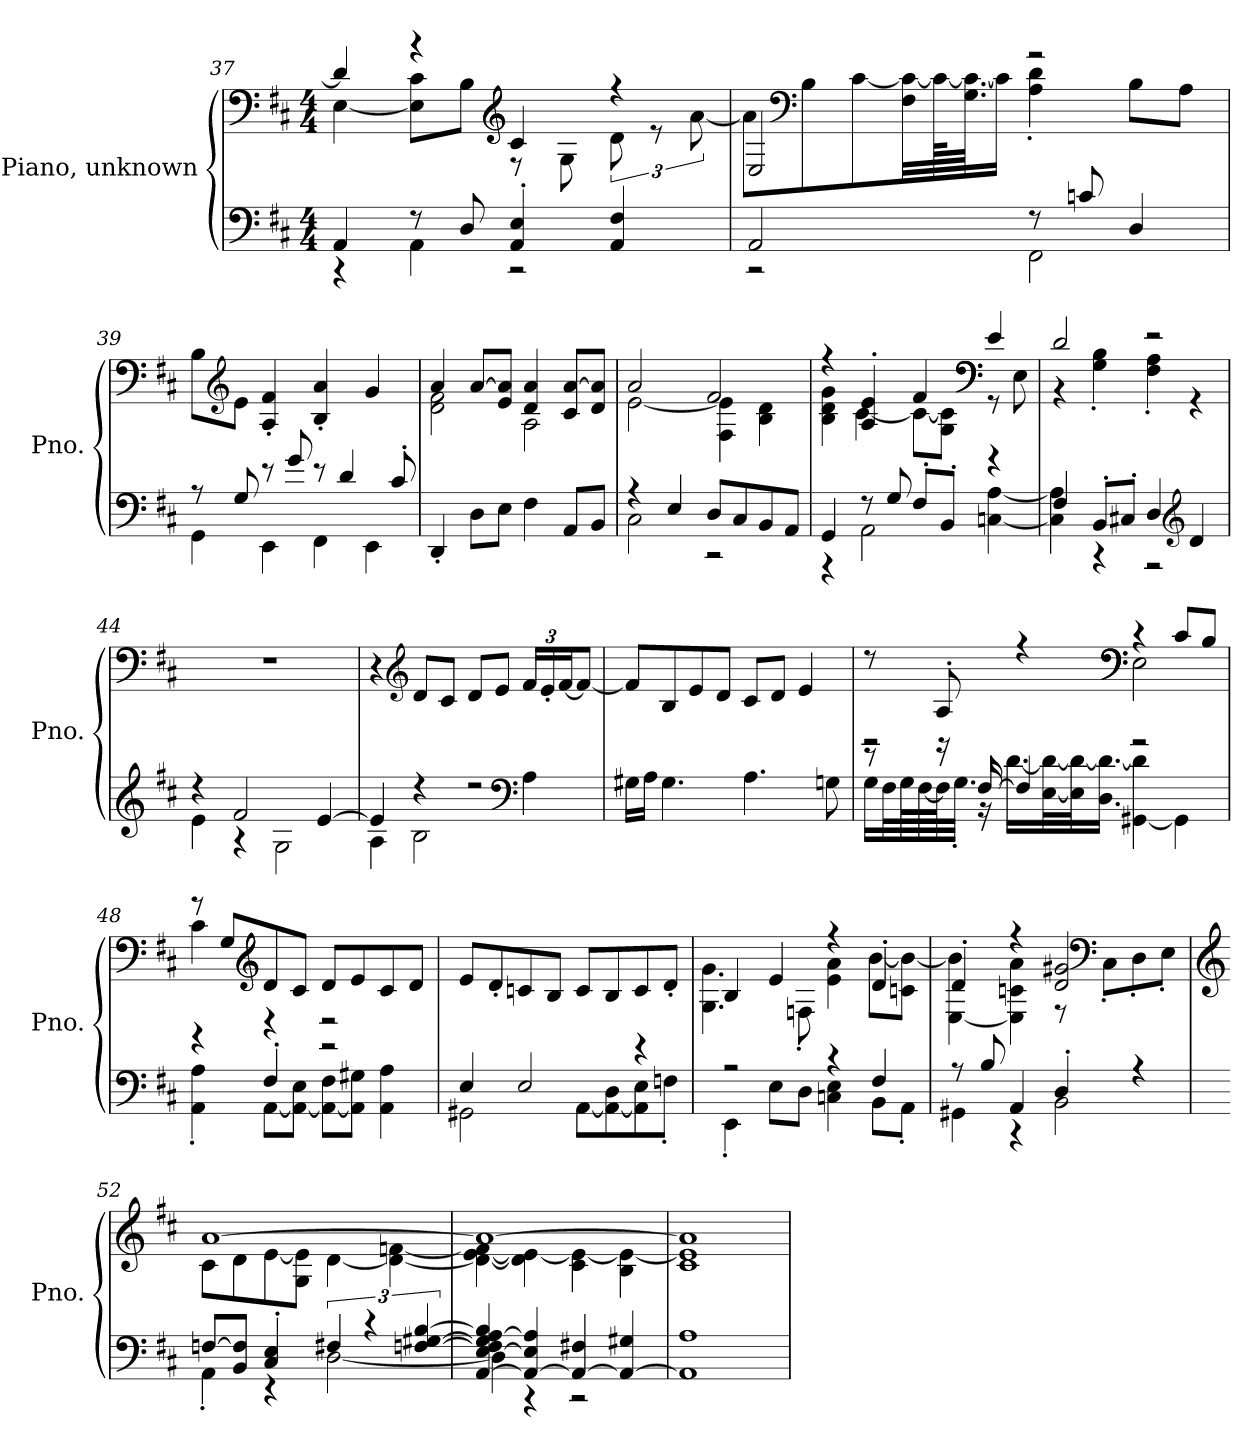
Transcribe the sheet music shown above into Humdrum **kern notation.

**kern	**kern
*part1	*part1
*staff2	*staff1
*I"Piano, unknown	*
*I'Pno.	*
*clefF4	*clefF4
*k[f#c#]	*k[f#c#]
*M4/4	*M4/4
=37	=37
*^	*^
4AA/	4r	4d/]	[4E\
8r	4AA\	4r	8E\] 8c#\L
8D/	.	.	8B\J
*	*	*clefG2	*
4AA/' 4E/'	2r	4c#/	8r
.	.	.	8G\
4AA/ 4F#/	.	4r	12d\
.	.	.	12r
.	.	.	[12a\
!!LO:LB:g=z	!!
=38	=38	=38	=38
2AA/	2r	2E/	8a\L]
*	*	*clefF4	*
.	.	.	8B\
.	.	.	[8c#\
.	.	.	32F#\ 32c#\_LL
.	.	.	128c#\KL_
.	.	.	64.G\ 64.c#\_JJ
.	.	.	16c#\JJ]
8r	2FF#\	2r	4A\' 4d\'
8cn/	.	.	.
4D/	.	.	8B\L
.	.	.	8A\J
*	*	*v	*v
=39	=39	=39
8r	4GG\	8B\L
*	*	*clefG2
8G/	.	8e\J
8r	4EE\	4A/' 4f#/'
8g/	.	.
8r	4FF#\	4B/' 4a/'
4d/	.	.
.	4EE\	4g/
8c#'/	.	.
*v	*v	*
=40	=40
*	*^
4DD'/	4a/	2d\ 2f#\
8D\L	[8a/L	.
8E\J	8e/ 8a/]J	.
4F#\	4d/ 4a/	2A\
8AA/L	8c#/ [8a/L	.
8BB/J	8d/ 8a/]J	.
=41	=41	=41
*^	*	*
4r	2C#\	2a/	[2e\
4E/	.	.	.
8D/L	2r	2f#/	4F#\ 4e\]
8C#/	.	.	.
8BB/	.	.	4B\ 4d\
8AA/J	.	.	.
!!LO:LB:g=z	!!
=42	=42	=42	=42
4GG/	4r	4r	4B\ 4d\ 4g\
8r	2AA\	4A/' 4e/'	[4c#\
8G/	.	.	.
8F#'/L	.	4f#/	8c#\L_
8BB'/J	.	.	8G\ 8c#\]J
*	*	*clefF4	*
4r	[4Cn\ [4A\	4e/	8r
.	.	.	8E\
=43	=43	=43	=43
4F#/	4C\] 4A\]	2d/	4r
8BB'/L	4r	.	4G\' 4B\'
8C#X'/J	.	.	.
4D/	2r	2r	4F#\' 4A\'
*clefG2	*	*	*
4d/	.	.	4r
*	*	*v	*v
=44	=44	=44
4r	4e\	1r
2f#/	4r	.
.	2G\	.
[4e/	.	.
=45	=45	=45
4e/]	4A\	4r
*	*	*clefG2
4r	2B\	8d/L
.	.	8c#/J
2r	.	8d/L
.	.	8e/J
*clefF4	*	*
*	*	*Xbrackettup
.	4A\	24f#/LL
.	.	24e'/
.	.	[24f#/J
.	.	8f#/J_
*v	*v	*
!!LO:LB:g=z
=46	=46
16G#X\LL	8f#/L]
16A\JJ	.
4.G#\	8B/
.	8e/
.	8d/J
4.A\	8c#/L
.	8d/J
.	4e/
8Gn\	.
=47	=47
*^	*^
8r	16G\LL	8r	2r
.	32F#\L	.	.
.	64G\L	.	.
.	[64F#\	.	.
16r	64F#\J]	8A'/	.
.	32.G'\JJJ	.	.
[16F#/	16r	.	.
4F#/]	[16.d\LL	4r	.
.	[32E\ 32d\_L	.	.
.	32E\] 32d\_J	.	.
.	16.D\ 16.d\_JJ	.	.
*	*	*clefF4	*
2r	[4GG#X\ 4d\]	4r	2E\
.	4GG#\]	8c#/L	.
.	.	8B/J	.
=48	=48	=48	=48
4r	4AA\' 4A\'	8r	4c#\
.	.	8G/L	.
*	*	*clefG2	*
4F#'/	[8AA\L	8d/	4r
.	8AA\_ 8E\J	8c#/J	.
2r	8AA\_ 8F#\L	8d/L	2r
.	8AA\] 8G#X\J	8e/	.
.	4AA\ 4A\	8c#/	.
.	.	8d/J	.
*	*	*v	*v
!!LO:PB:g=z
=49	=49	=49
4E/	2GG#X\	8e/L
.	.	8d'/
2E/	.	8cn/
.	.	8B/J
.	[8AA\L	8c/L
.	8AA\_ 8D\	8B/
4r	8AA\] 8E\	8c/
.	8Fn'\J	8d'/J
=50	=50	=50
*	*	*^
2r	4EE'\	4B/	4.G\ 4.g\
.	8E\L	4e/	.
.	8D\J	.	8Fn'\
4r	4Cn\ 4E\	4r	4e\ 4a\
4F#/	8BB\L	4d'/	[8b\L
.	8AA'\J	.	8cn\ 8b\_J
=51	=51	=51	=51
8r	4GG#X\	4d'/	[4E\ 4b\]
8B/	.	.	.
4AA/	4r	4r	4E\] 4cn\ 4a\
4D'/	2BB\	2d/ 2g#X/	8r
*	*	*clefF4	*
.	.	.	8C#'\L
4r	.	.	8D'\
.	.	.	8E'\J
!!LO:LB:g=z	!!
=52	=52	=52	=52
*	*	*clefG2	*
[8Fn/L	4AA'\	[1a	8c#\L
8BB/ 8F/]J	.	.	8d\
4C#/' 4E/'	4r	.	[8e\
.	.	.	8G\ 8e\]J
6F#X/	[2D\	.	[4d\
6r	.	.	.
.	.	.	4d\_ [4fn\
[6Fn/ [6G#X/ [6B/	.	.	.
=53	=53	=53	=53
[4AA/ [4E/ 4F/] 4G#/] [4A/ 4B/]	4D\]	1a_	4d\_ [4e\ 4f\]
4AA/_ 4E/] 4A/]	4r	.	4d\] 4e\_
4AA/_ 4F#X/	2r	.	4c#\ 4e\_
4AA/_ 4G#X/	.	.	4B\ 4e\_
*v	*v	*	*
=54	=54	=54
1AA] 1A	1a]	1c# 1e]
*	*v	*v
=	=
*-	*-
